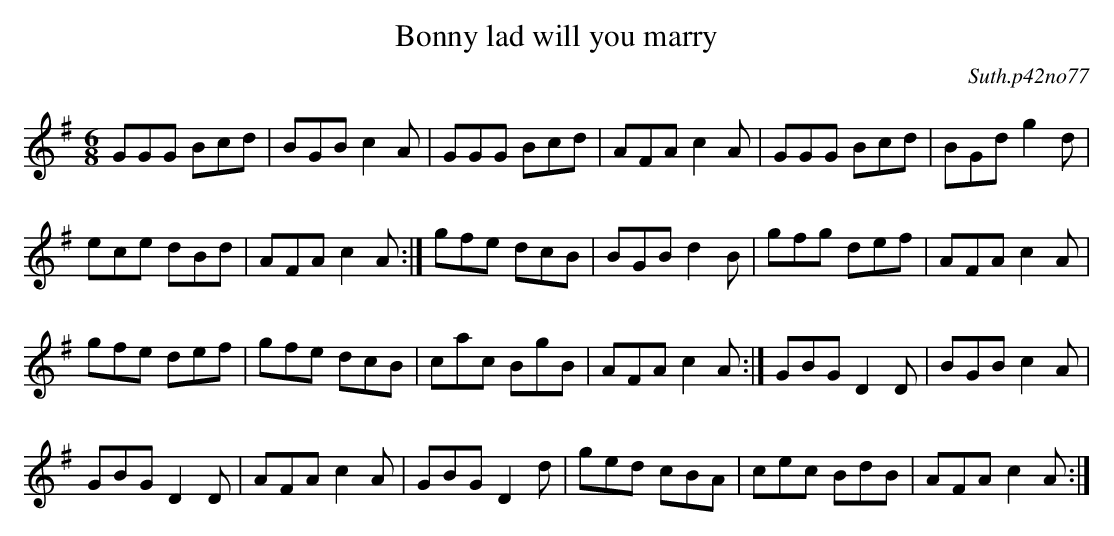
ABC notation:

X:1
T:Bonny lad will you marry
C:Suth.p42no77
M:6/8
L:1/8
K:G
GGG Bcd|BGB c2A|GGG Bcd|AFA c2A|GGG Bcd|BGd g2d|
ece dBd|AFAc2A:|gfe dcB|BGBd2B|gfg def|AFAc2A|
gfe def|gfe dcB|cac BgB|AFAc2A:|GBG D2D|BGB c2A|
GBGD2D|AFAc2A|GBGD2d|ged cBA|cec BdB|AFAc2A:|
